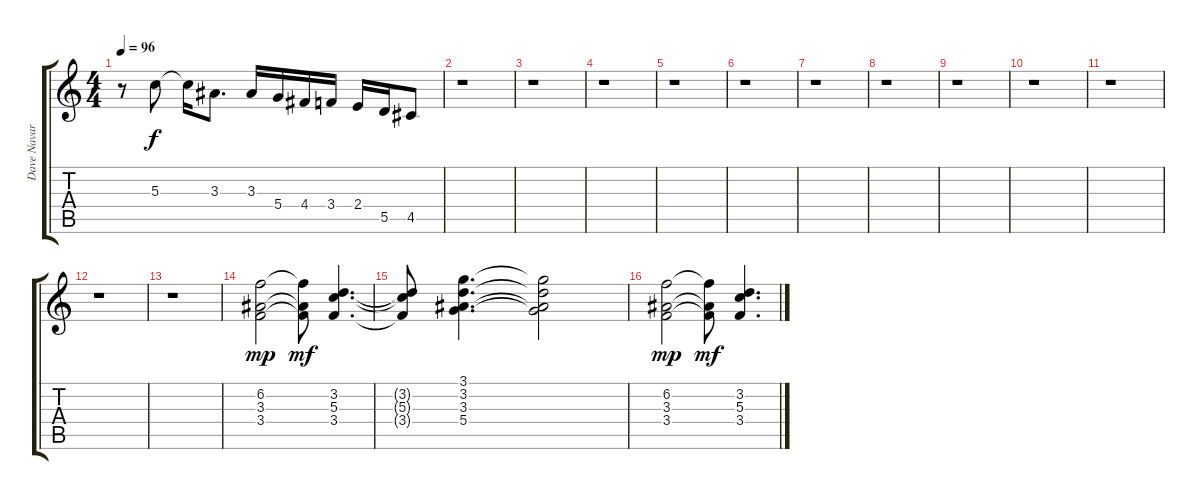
\track ("Dave Navarro 3" "Dave Navar") {instrument electricguitarclean}
\staff {score tabs}
\tuning (E4 B3 G3 D3 A2 E2) {hide}
\ts (4 4)
\tempo 96
\clef g2
\ks c
r.8{dy f} 5.3.8 5.3{t}.16 3.3.8{d} 3.3.16 5.4.16 4.4.16 3.4.16 2.4.16 5.5.16 4.5.8 |
r.1 |
r.1 |
r.1 |
r.1 |
r.1 |
r.1 |
r.1 |
r.1 |
r.1 |
r.1 |
r.1 |
r.1 |
(6.2 3.3 3.4).2{dy mp} (6.2{t} 3.3{t} 3.4{t}).8{dy mf} (3.2 5.3 3.4).4{d} |
(3.2{t} 5.3{t} 3.4{t}).8 (3.1 3.2 3.3 5.4).4{d} (3.1{t} 3.2{t} 3.3{t} 5.4{t}).2 |
(6.2 3.3 3.4).2{dy mp} (6.2{t} 3.3{t} 3.4{t}).8{dy mf} (3.2 5.3 3.4).4{d}
